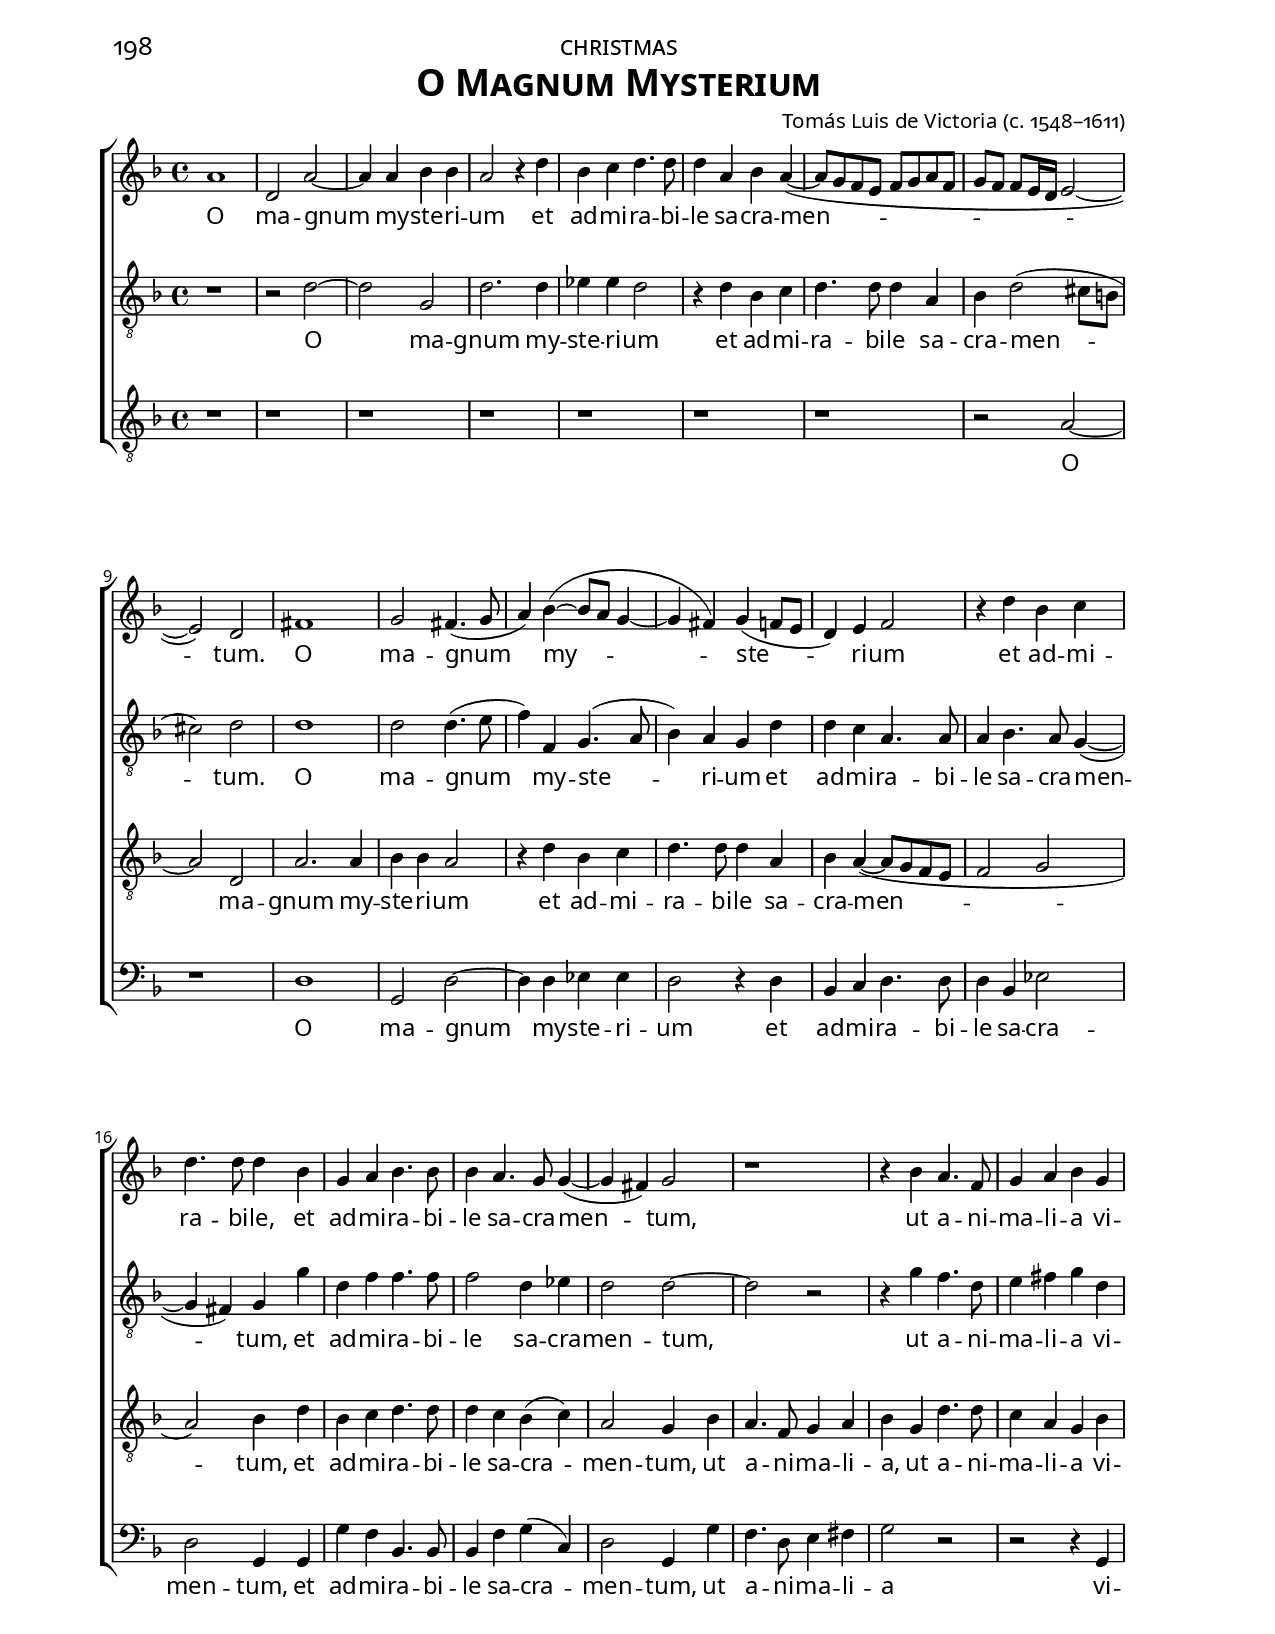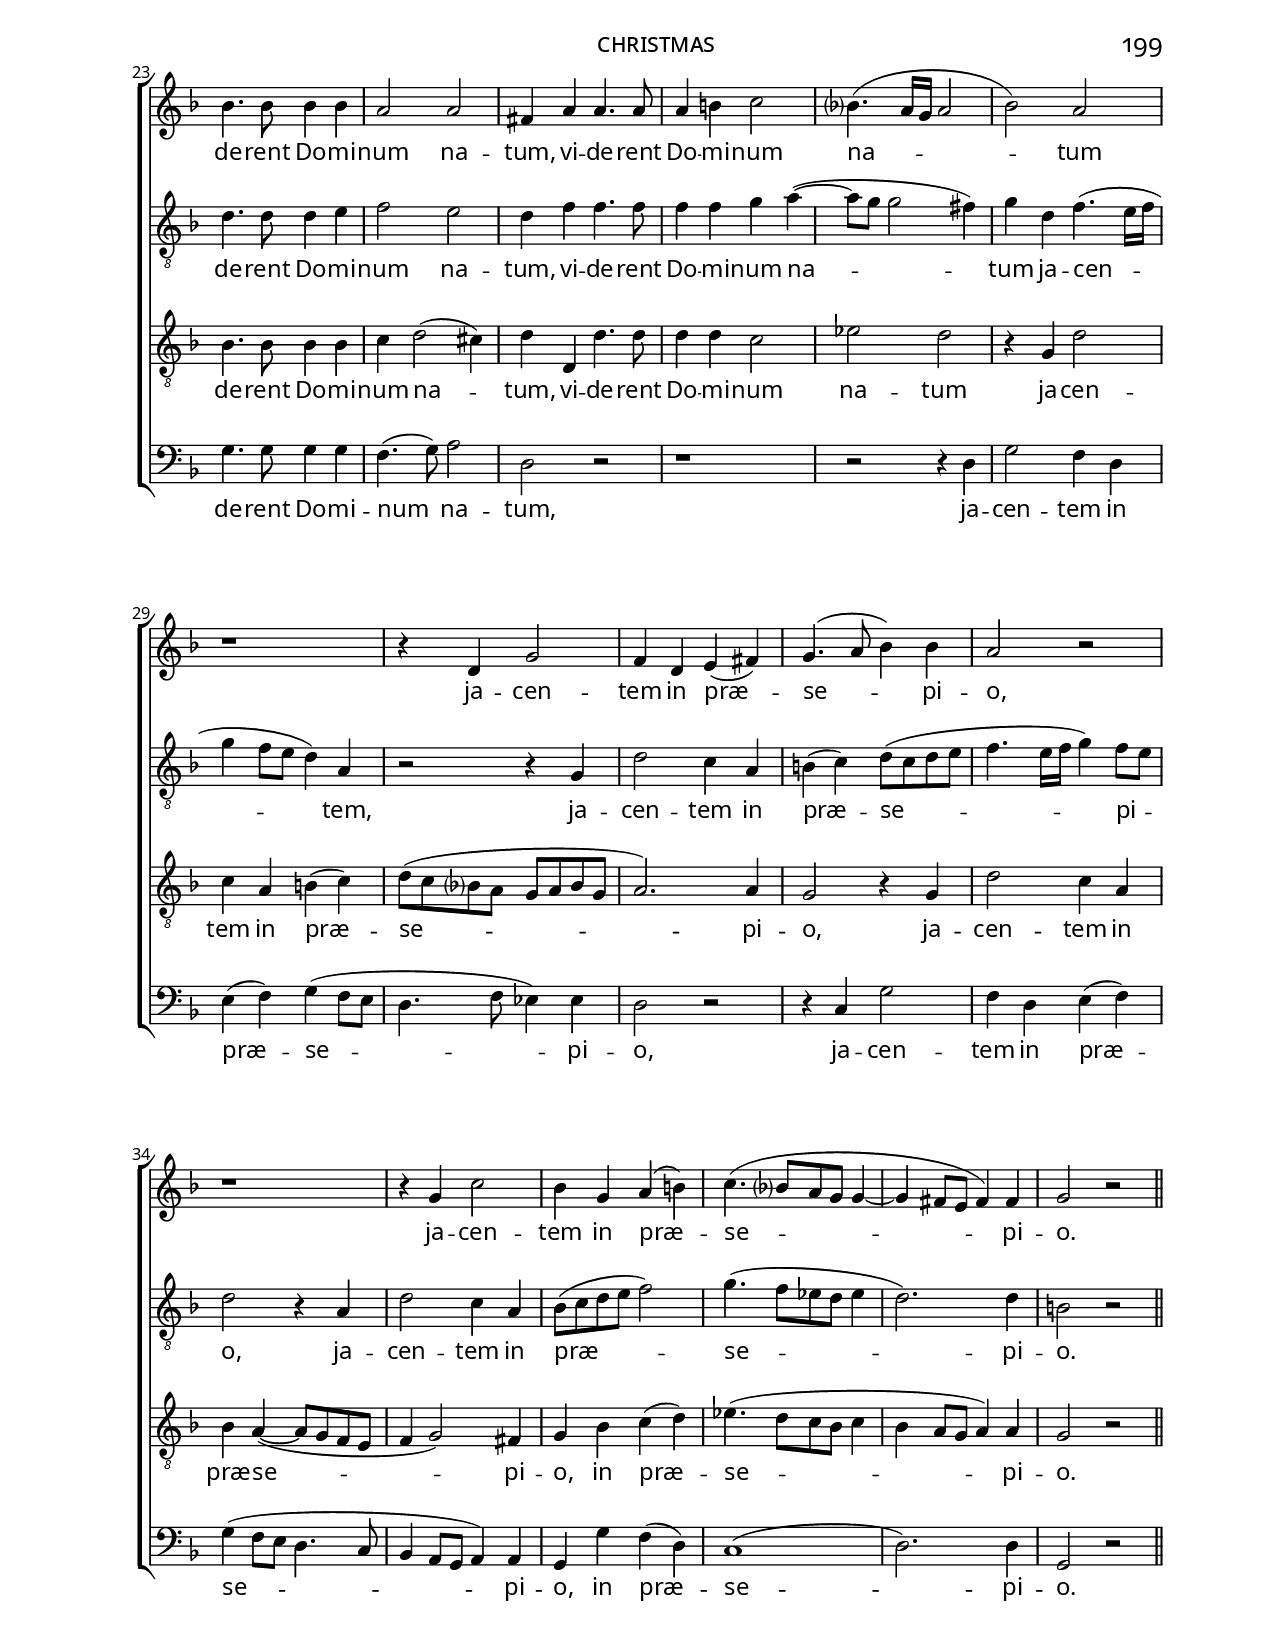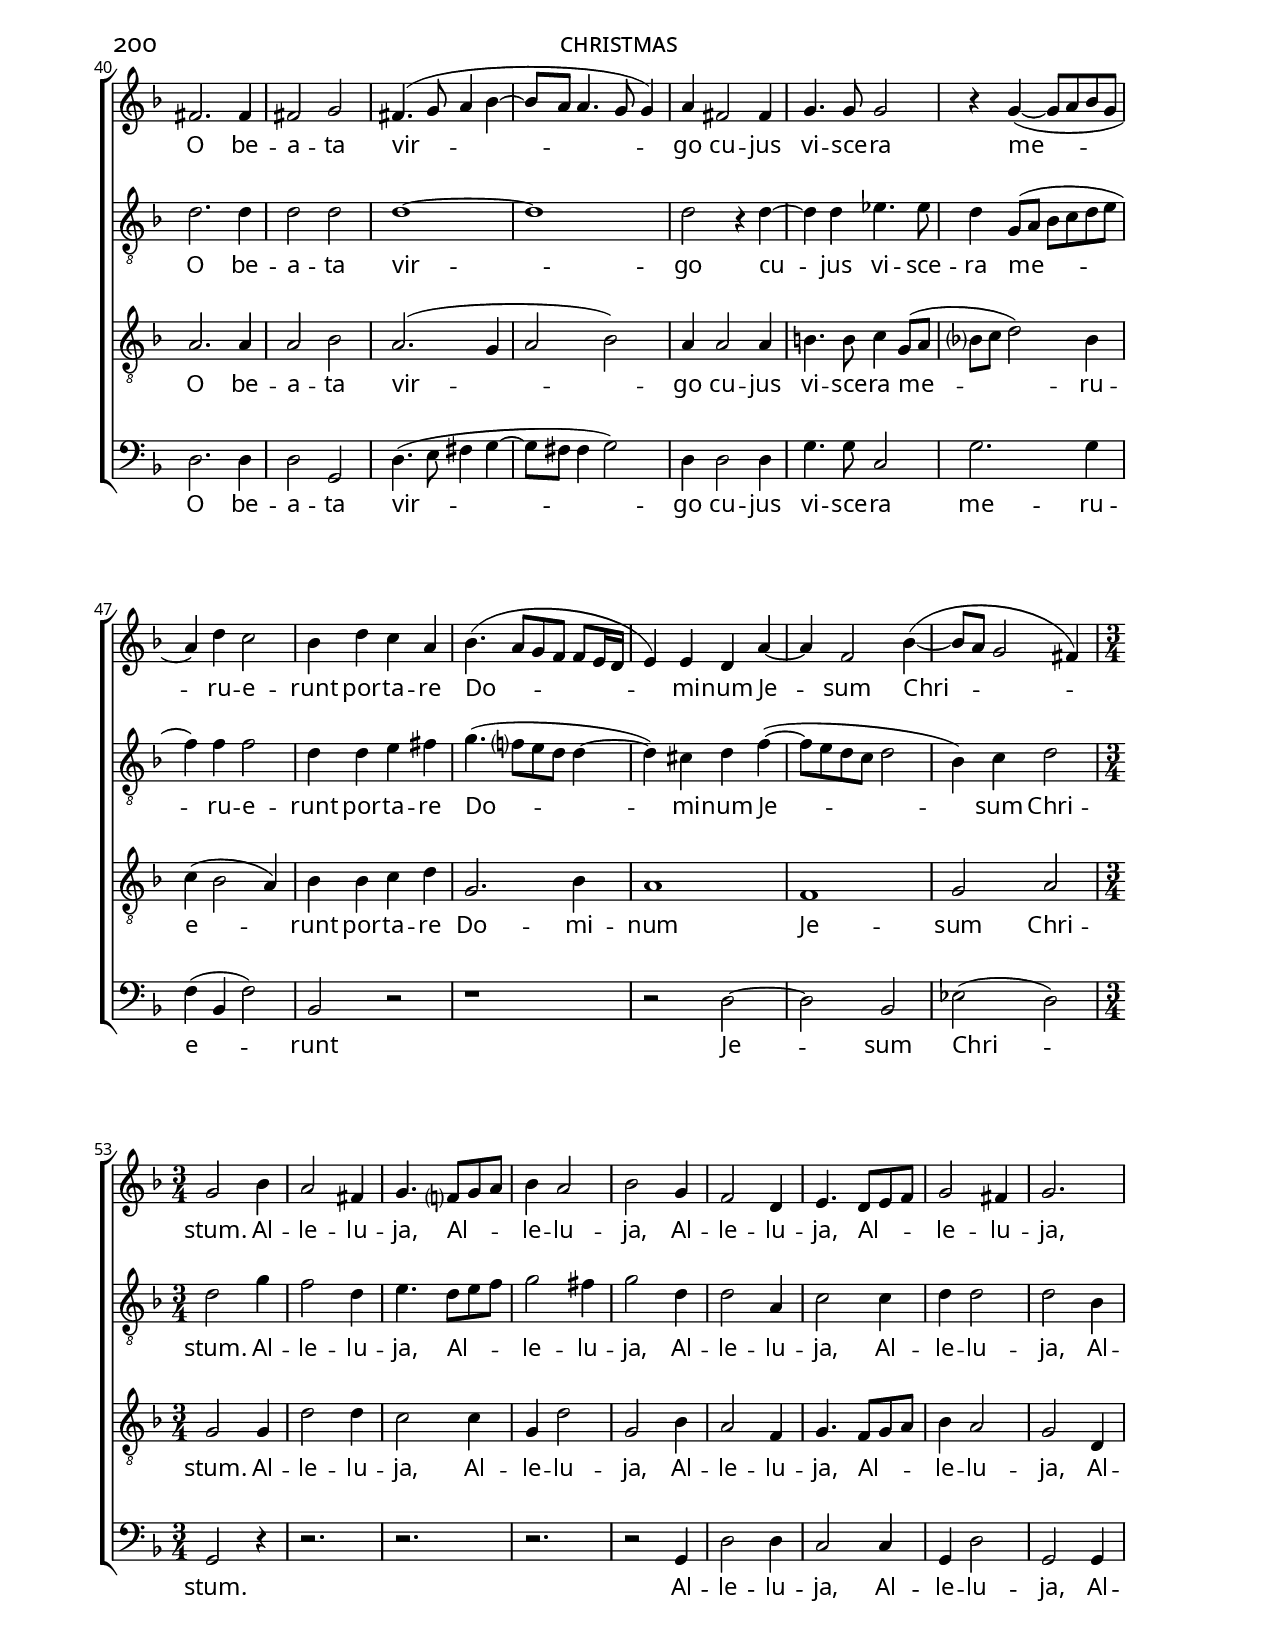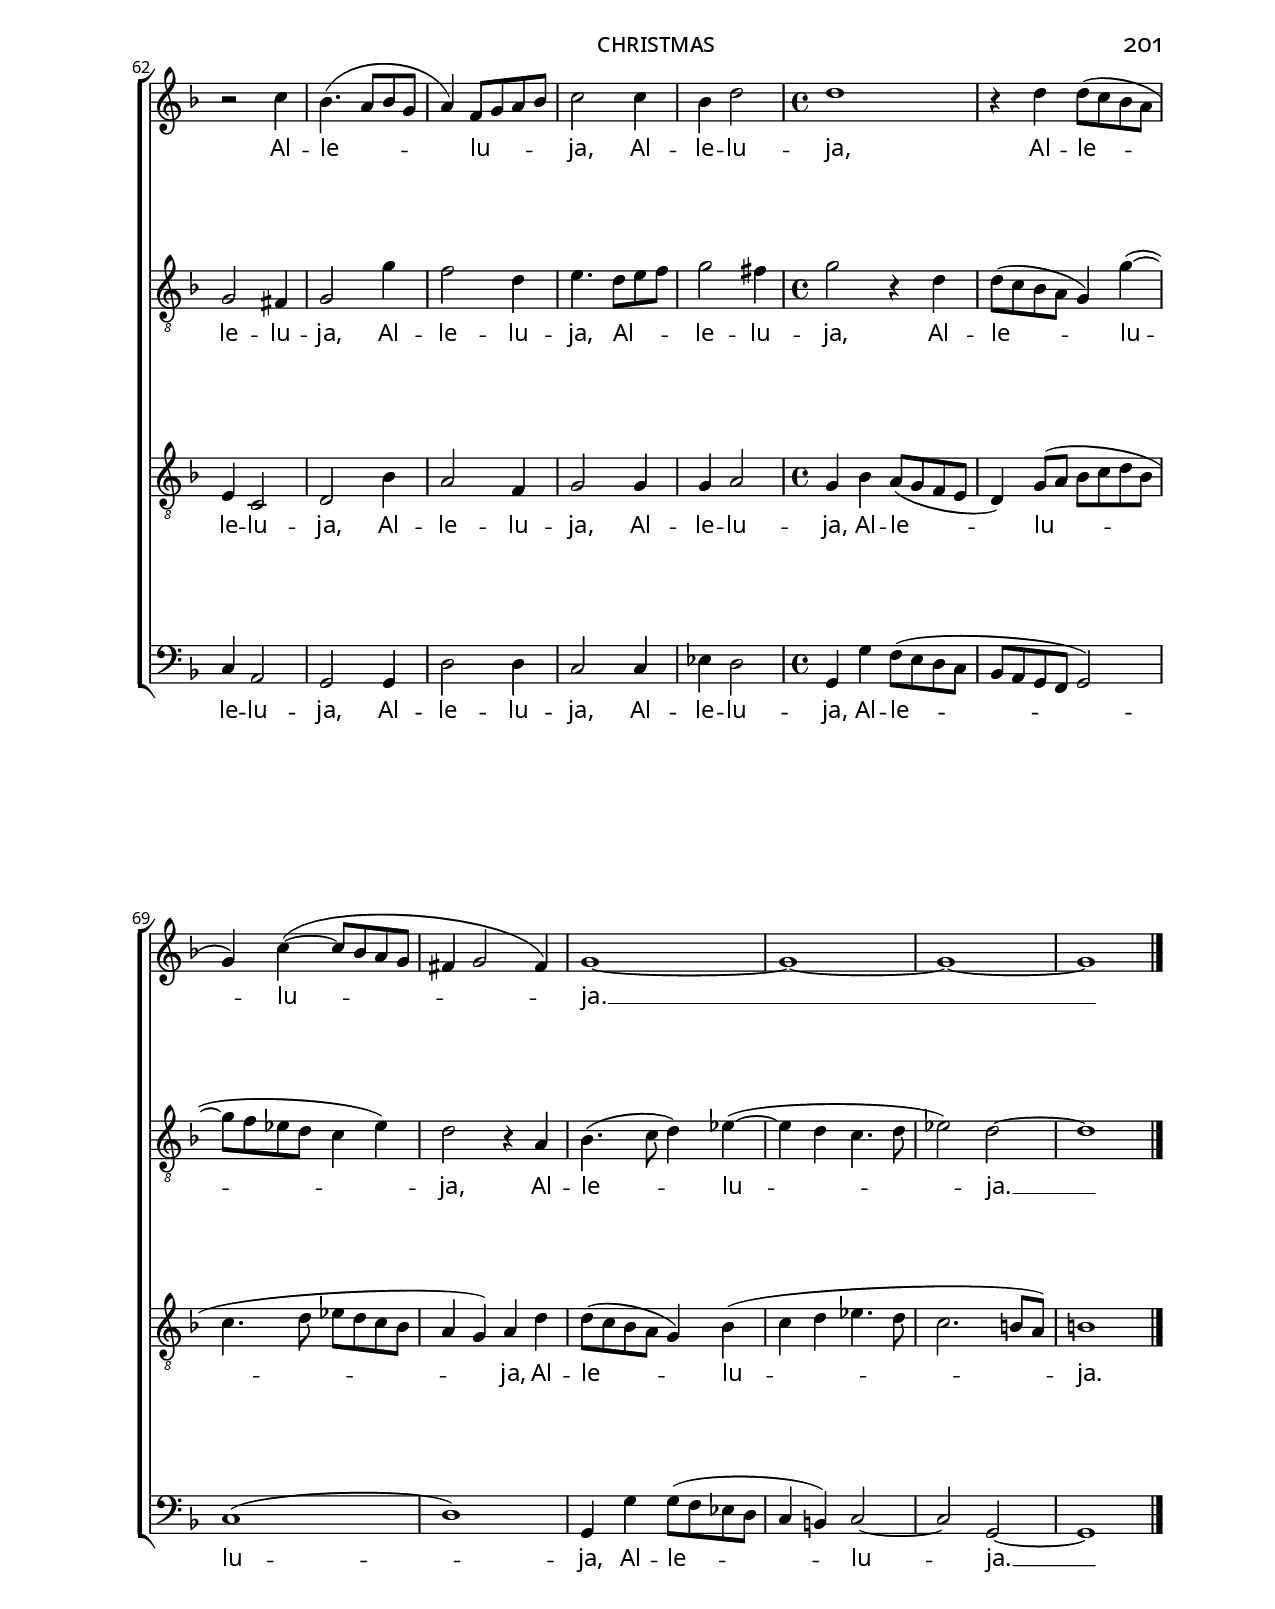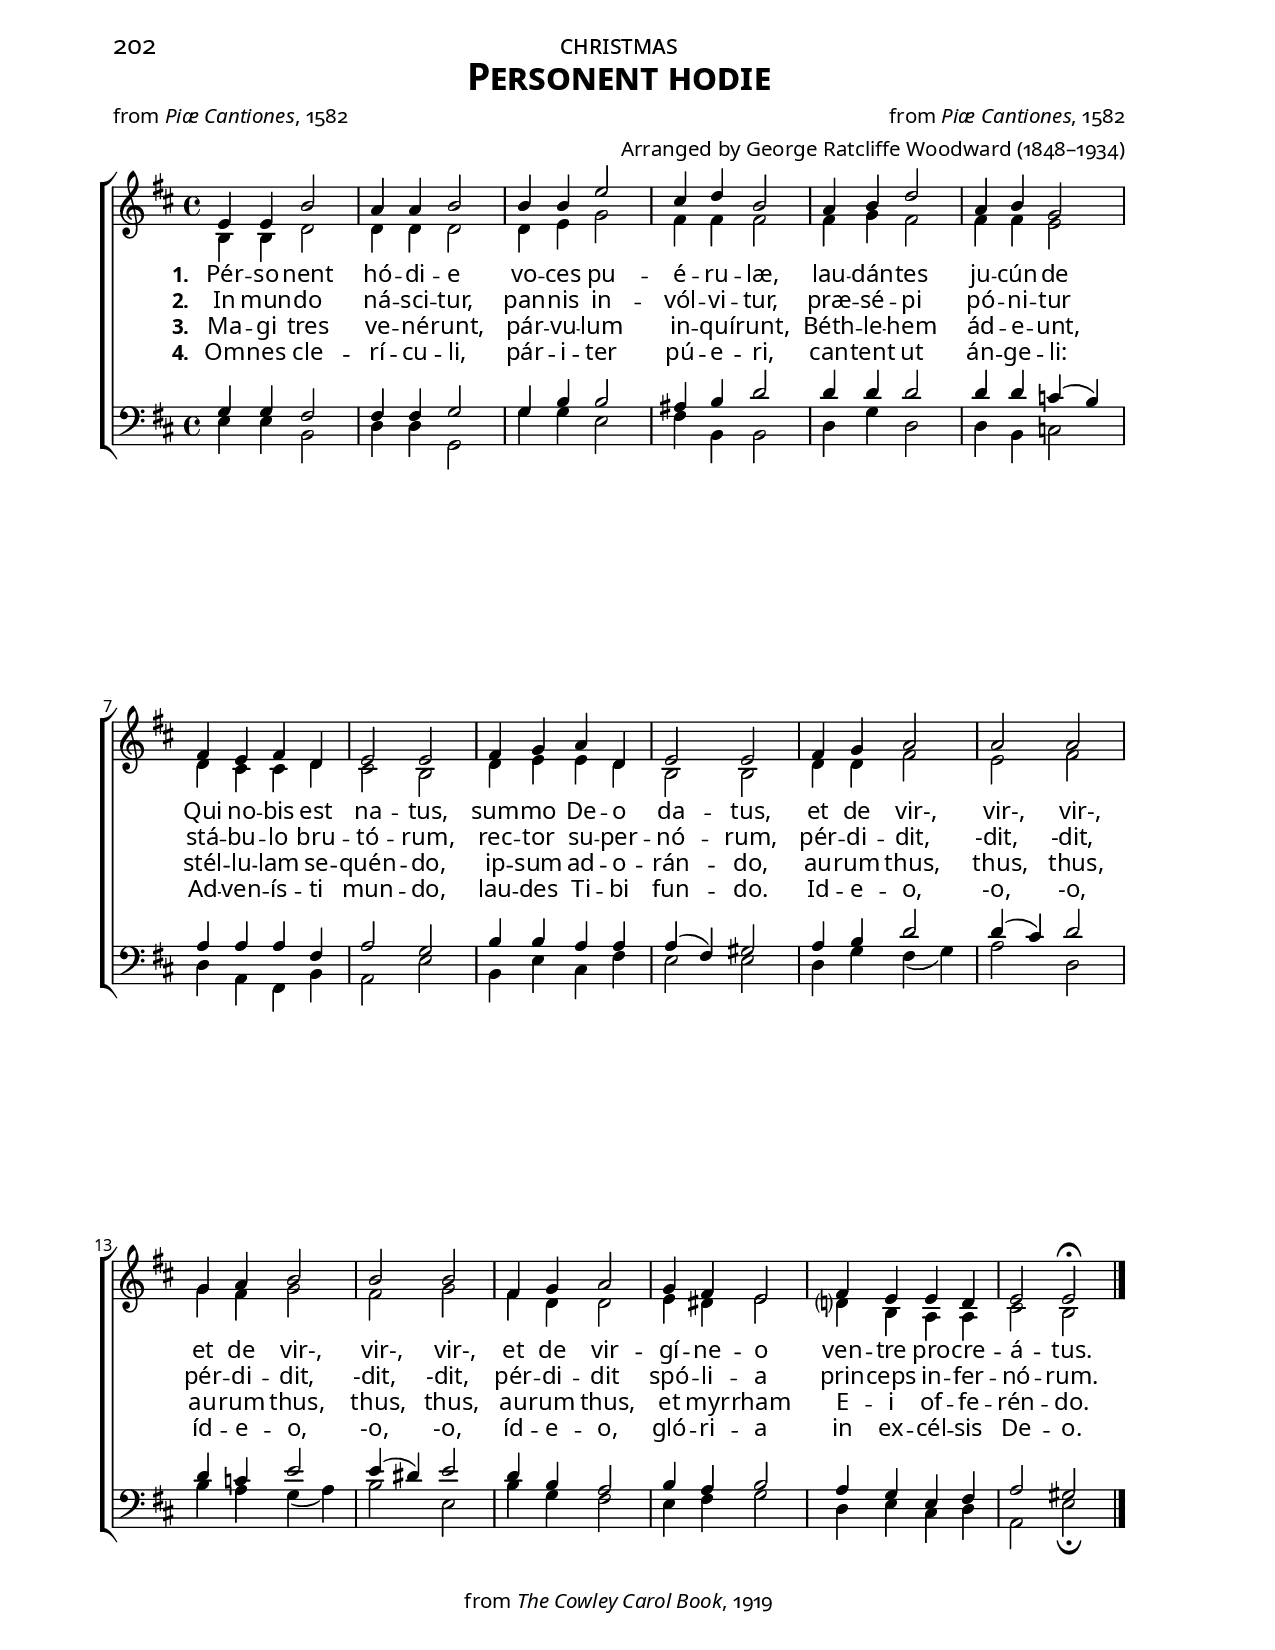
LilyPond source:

\version "2.14.2"
\include "util.ly"
\header {
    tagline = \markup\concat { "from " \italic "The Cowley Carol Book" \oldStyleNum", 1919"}
}
\paper {
  print-all-headers = ##t
  paper-height = 11\in
  paper-width = 8.5\in
  indent = 0\in
  %system-system-spacing = #'((basic-distance . 10) (padding . 0))
  system-system-spacing =
    #'((basic-distance . 0)
       (minimum-distance . 0)
       (padding . 0)
       (stretchability . 100))
  score-markup-spacing =
    #'((basic-distance . 0)
       (minimum-distance . 0)
       (padding . 0)
       (stretchability . 100))
%  top-markup-spacing =
%    #'((basic-distance . 0)
%       (minimum-distance . 0)
%       (padding . 0)
%       (stretchability . 0))
  ragged-last-bottom = ##f
  ragged-bottom = ##f
  two-sided = ##t
  inner-margin = 1\in
  outer-margin = 0.75\in
  top-margin = 0.26\in
  bottom-margin = 0.25\in
  first-page-number = #198
  print-first-page-number = ##t
  headerLine = \markup{\override #'(font-name . "Garamond Premier Pro") \smallCapsOldStyle"christmas"}
  oddHeaderMarkup = \markup\fill-line{
     \override #'(font-name . "Garamond Premier Pro")\abs-fontsize #12.5
     \combine 
        \fill-line{"" \on-the-fly #print-page-number-check-first
        \oldStylePageNum""
        }
        \fill-line{\headerLine}
  }
  evenHeaderMarkup = \markup {
     \override #'(font-name . "Garamond Premier Pro")\abs-fontsize #12.5
     \combine
        \on-the-fly #print-page-number-check-first
        \oldStylePageNum""
        \fill-line{\headerLine}
  }
}
#(set-global-staff-size 18) \paper{ #(define fonts (make-pango-font-tree "Garamond Premier Pro" "Garamond Premier Pro" "Garamond Premier Pro" (/ 18 20))) }
global = {
  \key f \major
  \time 4/4
  \dynamicUp
  %\set crescendoSpanner = #'dashed-line
  %\set midiInstrument = "recorder"
  \autoBeamOff
  \override DynamicTextSpanner #'style = #'none
}

sopMusic = \relative c' {
	a'1 |
  d,2 a'~ |
  a4 a bes bes |
  a2 r4 d |
  bes c d4. d8 |
  
  d4 a bes a(~ |
  a8[ g f e] f[ g a f] |
  g[ f] f[ e16 d] e2~ |
  e) d |
  fis1 |
  
  %page2
  g2 fis4.( g8 |
  a4) bes4(~ bes8[ a] g4~ |
  g fis) g( f8[ e] |
  d4) e f2 |
  r4 d' bes c |
  
  d4. d8 d4 bes |
  g a bes4. bes8 |
  bes4 a4. g8 g4(~ |
  g fis) g2 |
  r1 |
  
  r4 bes a4. f8 |
  g4 a bes g |
  bes4. bes8 bes4 bes |
  a2 a |
  fis4 a a4. a8 |
  
  %page3
  a4 b c2 |
  bes?4.( a16[ g] a2 |
  bes) a |
  r1 |
  r4 d, g2 |
  
  f4 d e( fis) |
  g4.( a8 bes4) bes |
  a2 r |
  r1 |
  r4 g c2 |
  
  bes4 g a( b) |
  c4.( bes?8[ a g] g4~ |
  g fis8[ e] fis4) fis |
  g2 r \bar"||"\pageBreak
  fis2. fis4 |
  fis2 g |
  
  %page4
  fis4.( g8 a4 bes~ |
  bes8[[ a] a4. g8 g4) |
  a fis2 fis4 |
  g4. g8 g2 |
  r4 g4~( g8[ a bes g] |
  
  a4) d c2 |
  bes4 d c a |
  bes4.( a8[ g f] f[ e16 d] |
  e4) e d a'~ |
  a f2 bes4~( |
  
  bes8[ a] g2 fis4) |
  \time 3/4
  g2 bes4 |
  a2 fis4 |
  g4. f?8[ g a] |
  bes4 a2 |
  bes2 g4 |
  
  %page5
  f2 d4 |
  e4. d8[ e f] |
  g2 fis4 |
  g2. |
  r2 c4 |
  bes4.( a8[ bes g] |
  
  a4) f8[ g a bes] |
  c2 c4 |
  bes4 d2 |
  \time 4/4
  d1 |
  r4 d d8([ c bes a] |
  
  g4) c4(~ c8[ bes a g] |
  fis4 g2 fis4) |
  g1~ |
  g~ |
  g~ |
  g \bar"|."
}
sopWords = \lyricmode {
  O ma -- gnum my -- ste -- ri -- um et ad -- mi -- ra -- bi -- le sa -- cra -- men -- tum.
    O ma -- gnum my -- ste -- ri -- um et ad -- mi -- ra -- bi -- le,
      et ad -- mi -- ra -- bi -- le
    sa -- cra -- men -- tum,
  ut a -- ni -- ma -- li -- a vi -- de -- rent Do -- mi -- num na -- tum,
    vi -- de -- rent Do -- mi -- num na -- tum
  ja -- cen -- tem in præ -- se -- pi -- o,
    ja -- cen -- tem in præ -- se -- pi -- o.
  
  O be -- a -- ta vir -- go cu -- jus vi -- sce -- ra
  me -- ru -- e -- runt por -- ta -- re Do -- mi -- num Je -- sum Chri -- stum.
  Al -- le -- lu -- ja,
  Al -- le -- lu -- ja,
  Al -- le -- lu -- ja,
  Al -- le -- lu -- ja,
  Al -- le -- lu -- ja,
  Al -- le -- lu -- ja,
  Al -- le -- lu -- ja. __
}

altoMusic = \relative c' {
  r1 |
  r2 d~ |
  d g, |
  d'2. d4 |
  ees4 ees d2 |
  
  r4 d bes c |
  d4. d8 d4 a |
  bes d2( cis8[ b] |
  cis2) d |
  d1 |
  
  %page2
  d2 d4.( e8 |
  f4) f, g4.( a8 |
  bes4) a g d' |
  d c a4. a8 |
  a4 bes4. a8 g4(~ |
  g fis) g g' |
  d f f4. f8 |
  f2 d4 ees |
  d2 d~ |
  d r2 |
  
  r4 g f4. d8 |
  e4 fis g d |
  d4. d8 d4 e |
  f2 e |
  d4 f f4. f8 |
  
  %page3
  f4 f g a(~ |
  a8[ g] g2 fis4) |
  g d f4.( e16[ f] |
  g4 f8[ e] d4) a |
  r2 r4 g |
  
  d'2 c4 a |
  b4( c) d8([ c d e] |
  f4. e16[ f] g4) f8[ e] |
  d2 r4 a |
  d2 c4 a |
  
  bes8([ c d e] f2) |
  g4.( f8[ ees d] ees4 |
  d2.) d4 |
  b2 r2 \bar"||"
  d2. d4 d2 d |
  
  %page 4
  d1~ |
  d |
  d2 r4 d~ |
  d d ees4. ees8 |
  d4 g,8([ a] bes[ c d e] |
  f4) f f2 |
  d4 d e fis |
  g4.( f?8[ e d] d4~ |
  d) cis d f~( |
  f8[ e d c] d2 |
  
  bes4) c d2 |
  \time 3/4
  d2 g4 |
  f2 d4 |
  e4. d8[ e f] |
  g2 fis4 |
  g2 d4 |
  
  %page 5
  d2 a4 |
  c2 c4 |
  d d2 |
  d bes4 |
  g2 fis4 |
  g2 g'4 |
  
  f2 d4 |
  e4. d8[ e f] |
  g2 fis4 |
  \time 4/4
  g2 r4 d |
  d8([ c bes a] g4) g'~( |
  g8[ f ees d] c4 ees) |
  d2 r4 a |
  bes4.( c8 d4) ees(~ |
  ees d c4. d8 |
  ees2) d~ |
  d1 \bar"|."
}
altoWords = \lyricmode {
  O ma -- gnum my -- ste -- ri -- um et ad -- mi -- ra -- bi -- le sa -- cra -- men -- tum.
    O ma -- gnum my -- ste -- ri -- um et ad -- mi -- ra -- bi -- le sa -- cra -- men -- tum,
      et ad -- mi -- ra -- bi -- le sa -- cra -- men -- tum,
  ut a -- ni -- ma -- li -- a vi -- de -- rent Do -- mi -- num na -- tum,
    vi -- de -- rent Do -- mi -- num na -- tum
  ja -- cen -- tem,
    ja -- cen -- tem
  in præ -- se -- pi -- o,
    ja -- cen -- tem in præ -- se -- pi -- o.
  
  O be -- a -- ta vir -- go cu -- jus vi -- sce -- ra
  me -- ru -- e -- runt por -- ta -- re Do -- mi -- num Je -- sum Chri -- stum.
  Al -- le -- lu -- ja,
  Al -- le -- lu -- ja,
  Al -- le -- lu -- ja,
  Al -- le -- lu -- ja,
  Al -- le -- lu -- ja,
  Al -- le -- lu -- ja,
  Al -- le -- lu -- ja,
  Al -- le -- lu -- ja,
  Al -- le -- lu -- ja. __
}

tenorMusic = \relative c' {
  \repeat unfold 7 { r1 }
  r2 a2~ |
  a d, |
  a'2. a4 |
  
  %page2
  bes4 bes a2 |
  r4 d bes c |
  d4. d8 d4 a |
  bes a~( a8[ g f e] |
  f2 g |
  
  a) bes4 d |
  bes c d4. d8 |
  d4 c bes( c) |
  a2 g4 bes |
  a4. f8 g4 a |
  
  bes g d'4. d8 |
  c4 a g bes |
  bes4. bes8 bes4 bes |
  c d2( cis4) |
  d d, d'4. d8 |
  
  %page3
  d4 d c2 |
  ees d |
  r4 g, d'2 |
  c4 a b( c) |
  d8([ c bes? a] g[ a bes g] |
  a2.) a4 |
  g2 r4 g |
  d'2 c4 a |
  bes a4~( a8[ g f e] |
  f4 g2) fis4 |
  
  g bes c( d) |
  ees4.( d8[ c bes] c4 |
  bes a8[ g] a4) a |
  g2 r \bar"||"
  a2. a4 a2 bes |
  
  %page4
  a2.( g4 a2 bes) |
  a4 a2 a4 |
  b4. b8 c4 g8([ a] |
  bes?[ c] d2) bes4 |
  
  c4( bes2 a4) |
  bes bes c d |
  g,2. bes4 |
  a1 f |
  
  g2 a |
  \time 3/4
  g2 g4 |
  d'2 d4 |
  c2 c4 |
  g d'2 |
  g, bes4 |
  
  %page5
  a2 f4 |
  g4. f8[ g a] |
  bes4 a2 |
  g d4 |
  e c2 |
  d bes'4 |
  
  a2 f4 |
  g2 g4 |
  g a2 |
  \time 4/4
  g4 bes a8([ g f e] |
  d4) g8([ a] bes[ c d bes] |
  c4. d8 ees[ d c bes] |
  a4 g) a d |
  d8([ c bes a] g4) bes( |
  c d ees4. d8 |
  c2. b8[ a]) |
  b1 \bar"|."
}

tenorWords = \lyricmode {
  O ma -- gnum my -- ste -- ri -- um et ad -- mi -- ra -- bi -- le sa -- cra -- men -- tum,
    et ad -- mi -- ra -- bi -- le sa -- cra -- men -- tum,
  ut a -- ni -- ma -- li -- a,
    ut a -- ni -- ma -- li -- a
  vi -- de -- rent Do -- mi -- num na -- tum,
    vi -- de -- rent Do -- mi -- num na -- tum
  ja -- cen -- tem in præ -- se -- pi -- o,
    ja -- cen -- tem in præ -- se -- pi -- o,
      in præ -- se -- pi -- o.
  
  O be -- a -- ta vir -- go cu -- jus vi -- sce -- ra
  me -- ru -- e -- runt por -- ta -- re Do -- mi -- num Je -- sum Chri -- stum.
  Al -- le -- lu -- ja,
  Al -- le -- lu -- ja,
  Al -- le -- lu -- ja,
  Al -- le -- lu -- ja,
  Al -- le -- lu -- ja,
  Al -- le -- lu -- ja,
  Al -- le -- lu -- ja,
  Al -- le -- lu -- ja,
  Al -- le -- lu -- ja.
}

bassMusic = \relative c' {
  \repeat unfold 9 { r1 }
  d,1 |
  
  %page2
  g,2 d'~ |
  d4 d ees ees |
  d2 r4 d |
  bes c d4. d8 |
  d4 bes ees2 |
  
  d2 g,4 g |
  g' f bes,4. bes8 |
  bes4 f' g( c,) |
  d2 g,4 g' |
  f4. d8 e4 fis |
  
  g2 r |
  r r4 g, |
  g'4. g8 g4 g |
  f4.( g8) a2 |
  d,2 r |
  
  %page3
  r1 |
  r2 r4 d |
  g2 f4 d |
  e( f) g( f8[ e] |
  d4. f8 ees4) ees |
  
  d2 r |
  r4 c g'2 |
  f4 d e( f) |
  g( f8[ e] d4. c8 |
  bes4 a8[ g] a4) a |
  
  g g' f( d) |
  c1( |
  d2.) d4 |
  g,2 r \bar"||"
  d'2. d4 |
  d2 g, |
  
  %page4
  d'4.( e8 fis4 g~ |
  g8[ fis] fis4 g2) |
  d4 d2 d4 |
  g4. g8 c,2 |
  g'2. g4 |
  
  f4( bes, f'2) |
  bes, r |
  r1 |
  r2 d~ |
  d bes |
  
  ees( d) |
  \time 3/4
  g,2 r4 |
  \repeat unfold 3 { r2. }
  r2 g4 |
  
  %page5
  d'2 d4 |
  c2 c4 |
  g d'2 |
  g, g4 |
  c a2 |
  g g4 |
  
  d'2 d4 |
  c2 c4 |
  ees d2 |
  \time 4/4
  g,4 g' f8([ e d c] |
  bes[ a g f] g2) |
  
  c1( |
  d) |
  g,4 g' g8([ f ees d] |
  c4 b) c2~ |
  c g~ |
  g1 \bar"|."
}
bassWords = \lyricmode {
  O ma -- gnum my -- ste -- ri -- um et ad -- mi -- ra -- bi -- le sa -- cra -- men -- tum,
    et ad -- mi -- ra -- bi -- le sa -- cra -- men -- tum,
  ut a -- ni -- ma -- li -- a vi -- de -- rent Do -- mi -- num na -- tum,
  ja -- cen -- tem in præ -- se -- pi -- o,
    ja -- cen -- tem in præ -- se -- pi -- o,
    in præ -- se -- pi -- o.
  
  O be -- a -- ta vir -- go cu -- jus vi -- sce -- ra
  me -- ru -- e -- runt Je -- sum Chri -- stum.
  Al -- le -- lu -- ja,
  Al -- le -- lu -- ja,
  Al -- le -- lu -- ja,
  Al -- le -- lu -- ja,
  Al -- le -- lu -- ja,
  Al -- le -- lu -- ja,
  Al -- le -- lu -- ja. __
}

pianoRH = \relative c' {
}
pianoLH = \relative c' {
}

\score {
<<
    \new ChoirStaff <<
    \new Staff = sop <<
      \new Voice = "sopranos" { \global \sopMusic }
    >>
    \new Lyrics = "sopranos"  \lyricsto "sopranos" \sopWords
    \new Staff = alt <<
      \clef "treble_8"
      \new Voice = "altos" { \global \altoMusic }
    >>
    \new Lyrics = "altos"  \lyricsto "altos" \altoWords
    \new Staff = ten <<
      \clef "treble_8"
      \new Voice = "tenors" { \global \tenorMusic }
    >>
    \new Lyrics = "tenors" \lyricsto "tenors" \tenorWords
    \new Staff = bas <<
      \clef bass
      \new Voice = "basses" { \global \bassMusic }
    >>
    \new Lyrics = "basses" \lyricsto "basses" \bassWords
  >>
%    \new PianoStaff << \new Staff { \new Voice { \pianoRH } } \new Staff { \clef "bass" \pianoLH } >>
  >>
  \layout {
  \context {
    \Lyrics
    \override LyricText #'font-size = #1.3
  }
    \context {
      \Lyrics
      \override LyricText #'font-size = #1.3
      %\override VerticalAxisGroup #'staff-affinity = #0
    }
    \context {
      \Score
      \override SpacingSpanner #'base-shortest-duration = #(ly:make-moment 1 8)
      \override SpacingSpanner #'common-shortest-duration = #(ly:make-moment 1 4)
    }
    \context {
      % Remove all empty staves
      \Staff \RemoveEmptyStaves \override VerticalAxisGroup #'remove-first = ##t
      
      \override VerticalAxisGroup #'staff-staff-spacing =
      #'((basic-distance . 0)
         (minimum-distance . 0)
         (padding . -1)
         (stretchability . 65))
    }
    \context {
      \Lyrics
      \override LyricText #'X-offset = #center-on-word
    }
  }
  \header {
    title = \markup{\override #'(font-name . "Garamond Premier Pro Semibold"){ \abs-fontsize #18 \smallCapsOldStyle"O Magnum Mysterium"}}
    composer = \markup\oldStyleNum"Tomás Luis de Victoria (c. 1548–1611)"
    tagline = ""
  }
}






























global = {
  \key d \major
  \time 4/4
  \autoBeamOff
}

sopMusic = \relative c' {
  e4 e |
  b'2 a4 a b2 b4 b |
  e2 cis4 d |
  b2 a4 b |
  
  d2 a4 b |
  g2 |
  fis4 e fis d |
  e2 e |
  fis4 g a d, |
  
  e2 e |
  fis4 g |
  a2 a |
  a g4 a |
  b2 b |
  b fis4 g |
  a2 g4 fis |
  e2 |
  fis4 e e d |
  e2 e\fermata \bar "|."
}
sopWords = \lyricmode {
  
}

altoMusic = \relative c' {
  b4 b |
  d2 d4 d |
  d2 d4 e |
  g2 fis4 fis |
  fis2 fis4 g |
  
  fis2 fis4 fis |
  e2 |
  d4 cis cis d |
  cis2 b |
  d4 e e d |
  
  b2 b |
  d4 d |
  fis2 e |
  fis g4 fis |
  g2 fis |
  
  g fis4 d |
  d2 e4 dis |
  e2 |
  d?4 b a a |
  cis2 b \bar "|."
}
altoWords = \lyricmode {
  \dropLyricsV
  \set stanza = #"1. "
  Pér -- so -- nent hó -- di -- e
  vo -- ces pu -- é -- ru -- læ,
  lau -- dán -- tes ju -- cún -- de
  Qui no -- bis est na -- tus,
  sum -- mo De -- o da -- tus,
  et de vir-, vir-, vir-,
  et de vir-, vir-, vir-,
  et de vir -- gí -- ne -- o
  ven -- tre pro -- cre -- á -- tus.
}
altoWordsII = \lyricmode {
  \dropLyricsV
%\markup\italic
  \set stanza = #"2. "
  In mun -- do ná -- sci -- tur,
  pan -- nis in -- vól -- vi -- tur,
  præ -- sé -- pi pó -- ni -- tur
  stá -- bu -- lo bru -- tó -- rum,
  rec -- tor su -- per -- nó -- rum,
  pér -- di -- dit, -dit, -dit,
  pér -- di -- dit, -dit, -dit,
  pér -- di -- dit spó -- li -- a
  prin -- ceps in -- fer -- nó -- rum.
}
altoWordsIII = \lyricmode {
  \dropLyricsV
  \set stanza = #"3. "
  Ma -- gi tres ve -- né -- runt,
  pár -- vu -- lum in -- quí -- runt,
  Béth -- le -- hem ád -- e -- unt,
  stél -- lu -- lam se -- quén -- do,
  ip -- sum ad -- o -- rán -- do,
  au -- rum thus, thus, thus,
  au -- rum thus, thus, thus,
  au -- rum thus, et myr -- rham
  E -- i of -- fe -- rén -- do.
}
altoWordsIV = \lyricmode {
  \dropLyricsV
  \set stanza = #"4. "
  Om -- nes cle -- rí -- cu -- li,
  pár -- i -- ter pú -- e -- ri,
  can -- tent ut án -- ge -- li:
  Ad -- ven -- ís -- ti mun -- do,
  lau -- des Ti -- bi fun -- do.
  Id -- e -- o, -o, -o,
  íd -- e -- o, -o, -o,
  íd -- e -- o, gló -- ri -- a
  in ex -- cél -- sis De -- o.
}
altoWordsV = \lyricmode {
  \set stanza = #"5. "
  \set ignoreMelismata = ##t
}
altoWordsVI = \lyricmode {
  \set stanza = #"6. "
  \set ignoreMelismata = ##t
}
tenorMusic = \relative c' {
  g4 g |
  fis2 fis4 fis |
  g2 g4 b |
  b2 ais4 b |
  d2 d4 d |
  
  d2 d4 d |
  c4( b) |
  a4 a a fis |
  a2 g |
  b4 b a a |
  
  a( fis) gis2 |
  a4 b |
  d2 d4( cis) |
  d2 d4 c |
  e2 e4( dis) |
  
  e2 d4 b |
  a2 b4 a |
  b2 |
  a4 g e fis |
  a2 gis \bar "|."
}
tenorWords = \lyricmode {

}

bassMusic = \relative c {
  e4 e |
  b2 d4 d |
  g,2 g'4 g |
  e2 fis4 b, |
  b2 d4 g |
  
  d2 d4 b |
  c2 |
  d4  a fis b |
  a2 e' |
  b4 e cis fis |
  
  e2 e |
  d4 g |
  fis( g) a2 |
  d, b'4 a |
  g( a) b2 |
  
  e, b'4 g |
  fis2 e4 fis |
  g2 |
  d4 e cis d |
  a2 e'\fermata \bar "|."
}
bassWords = \lyricmode {

}

pianoRH = \relative c' {
}
pianoLH = \relative c' {
}

\score {
  <<
   \new ChoirStaff <<
    \new Staff = women <<
      \new Voice = "sopranos" { \voiceOne << \global \sopMusic >> }
      \new Voice = "altos" { \voiceTwo << \global \altoMusic >> }
    >>
    \new Lyrics \with { alignAboveContext = #"women" \override VerticalAxisGroup #'nonstaff-relatedstaff-spacing = #'((basic-distance . 1))} \lyricsto "sopranos" \sopWords
    \new Lyrics = "altosVI"  \with { alignBelowContext = #"women" } \lyricsto "sopranos" \altoWordsVI
    \new Lyrics = "altosV"  \with { alignBelowContext = #"women" } \lyricsto "sopranos" \altoWordsV
    \new Lyrics = "altosIV"  \with { alignBelowContext = #"women" } \lyricsto "sopranos" \altoWordsIV
    \new Lyrics = "altosIII"  \with { alignBelowContext = #"women" } \lyricsto "sopranos" \altoWordsIII
    \new Lyrics = "altosII"  \with { alignBelowContext = #"women" } \lyricsto "sopranos" \altoWordsII
    \new Lyrics = "altos"  \with { alignBelowContext = #"women" \override VerticalAxisGroup #'nonstaff-relatedstaff-spacing = #'((basic-distance . 1)) } \lyricsto "sopranos" \altoWords
   \new Staff = men <<
      \clef bass
      \new Voice = "tenors" { \voiceOne << \global \tenorMusic >> }
      \new Voice = "basses" { \voiceTwo << \global \bassMusic >> }
    >>
    \new Lyrics \with { alignAboveContext = #"men" \override VerticalAxisGroup #'nonstaff-relatedstaff-spacing = #'((basic-distance . 1)) } \lyricsto "tenors" \tenorWords
    \new Lyrics \with { alignBelowContext = #"men" \override VerticalAxisGroup #'nonstaff-relatedstaff-spacing = #'((basic-distance . 1)) } \lyricsto "basses" \bassWords
  >>
%    \new PianoStaff << \new Staff { \new Voice { \pianoRH } } \new Staff { \clef "bass" \pianoLH } >>
  >>
  \layout {
  \context {
    \Lyrics
    \override LyricText #'font-size = #1.3
  }
    \context {
      \Score
      %\override SpacingSpanner #'base-shortest-duration = #(ly:make-moment 1 8)
      %\override SpacingSpanner #'common-shortest-duration = #(ly:make-moment 1 4)
    }
    \context {
      % Remove all empty staves
      % \Staff \RemoveEmptyStaves \override VerticalAxisGroup #'remove-first = ##t
    }
    \context {
      \Lyrics
      \override LyricText #'X-offset = #center-on-word
    }
  }
  \header {
    title = \markup{\override #'(font-name . "Garamond Premier Pro Semibold"){ \abs-fontsize #18 \smallCapsOldStyle"Personent hodie"}}
    poet = \markup \concat{"from " \italic "Piæ Cantiones" \oldStyleNum", 1582"}
    composer = \markup \concat{"from " \italic "Piæ Cantiones" \oldStyleNum", 1582"}
    arranger = \markup\oldStyleNum"Arranged by George Ratcliffe Woodward (1848–1934)"
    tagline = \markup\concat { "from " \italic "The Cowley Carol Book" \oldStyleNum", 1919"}
  }
}
